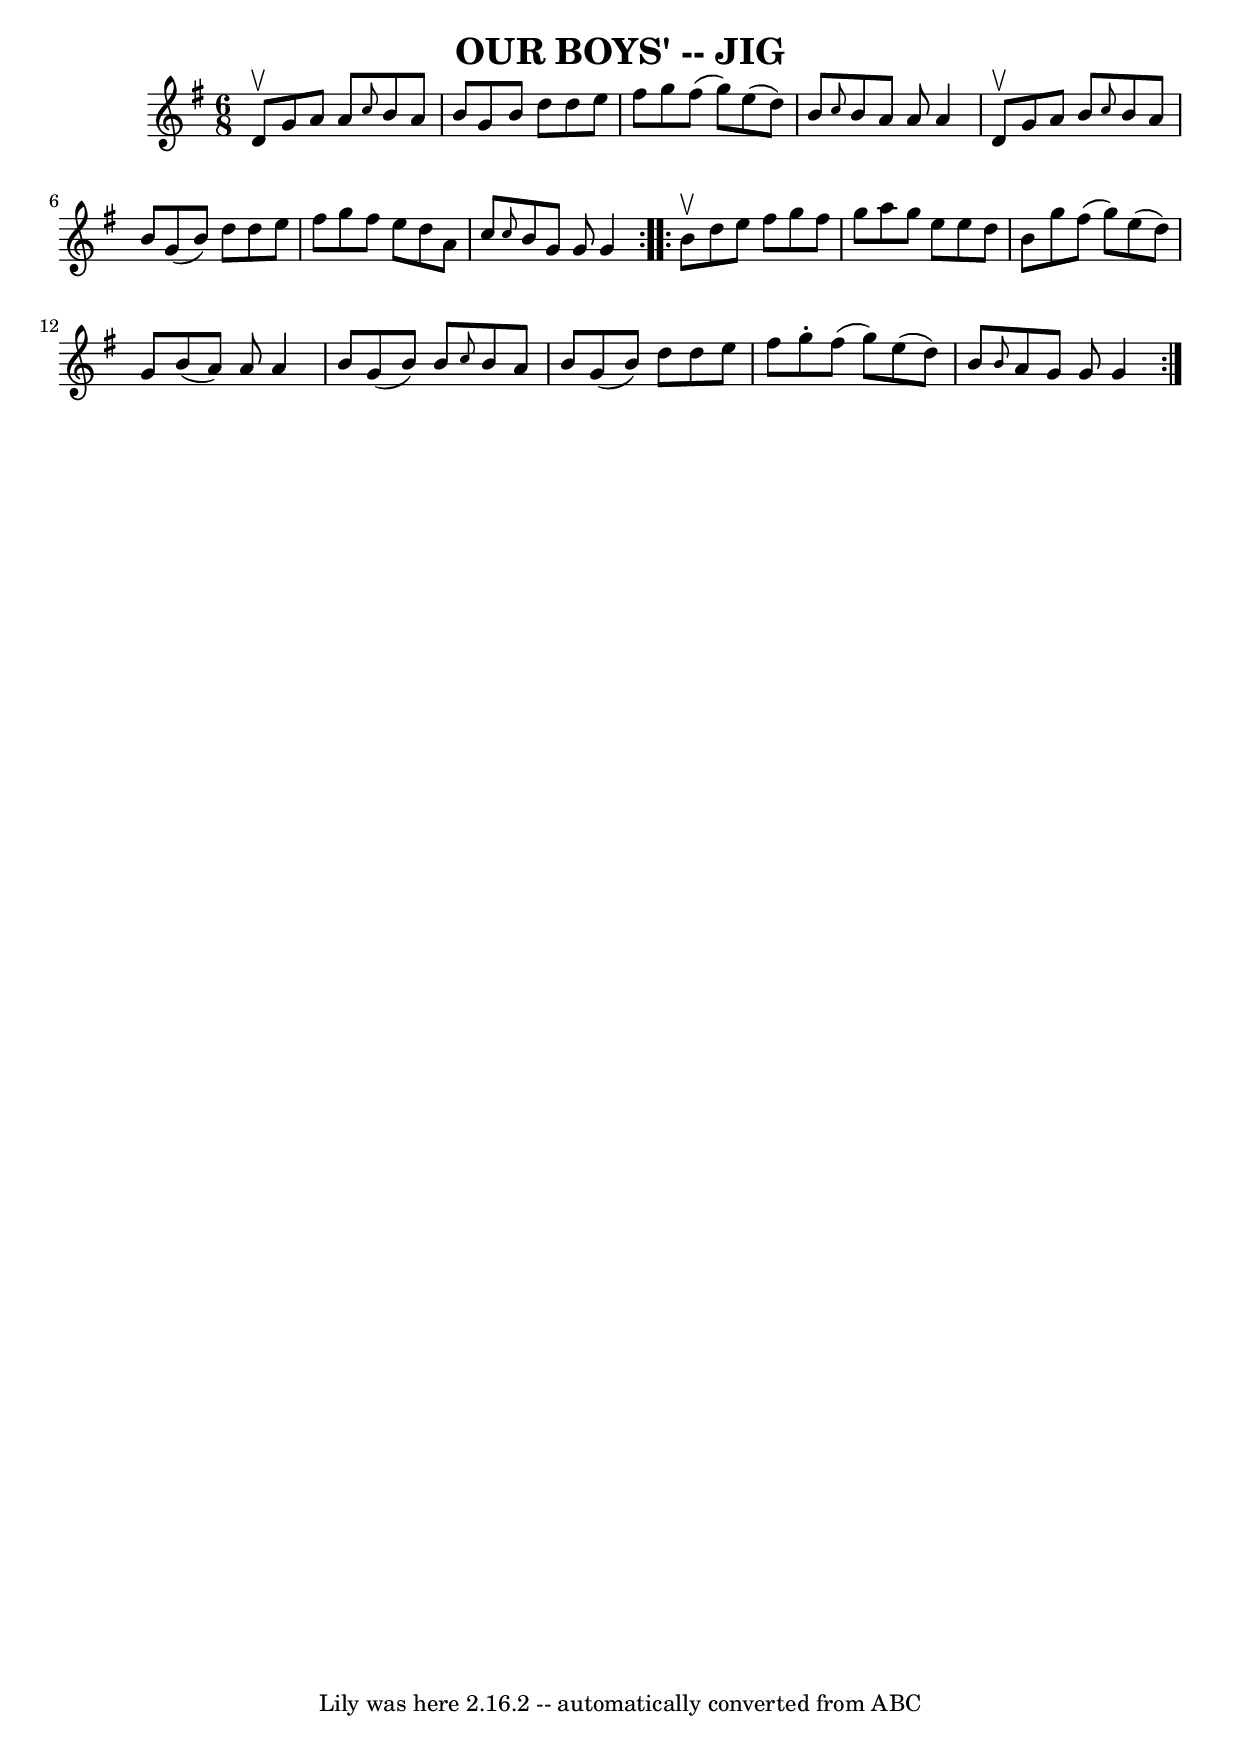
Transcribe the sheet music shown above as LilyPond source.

\version "2.7.40"
\include "Mammoth.ily"
\header {
	%% book = "Ryan's Mammoth Collection of Fiddle Tunes"
	crossRefNumber = "1"
	footnotes = ""
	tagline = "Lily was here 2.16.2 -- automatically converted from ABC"
	title = "OUR BOYS' -- JIG"
}
voicedefault =  {


\repeat volta 2 {
\time 6/8 
\key g \major d'8^\upbow       |
 g'8 a'8 a'8  
\grace { c''8  } b'8 a'8 b'8    |
 g'8 b'8 d''8    
d''8 e''8 fis''8    |
 g''8 fis''8 (g''8) e''8 (
d''8) b'8    |
 \grace { c''8  } b'8 a'8 a'8 a'4    
d'8^\upbow   |
     |
 g'8 a'8 b'8  \grace { c''8  }   
b'8 a'8 b'8    |
 g'8 (b'8) d''8 d''8 e''8    
fis''8    |
 g''8 fis''8 e''8 d''8 a'8 c''8    |
 
\grace { c''8  } b'8 g'8 g'8 g'4    }     \repeat volta 2 { b'8 
^\upbow       |
 d''8 e''8 fis''8 g''8 fis''8 g''8    
|
 a''8 g''8 e''8 e''8 d''8 b'8    |
 g''8    
fis''8 (g''8) e''8 (d''8) g'8    |
 b'8 (a'8)   
a'8 a'4 b'8    |
     |
 g'8 (b'8) b'8  \grace {    
c''8  } b'8 a'8 b'8    |
 g'8 (b'8) d''8 d''8    
e''8 fis''8    |
 g''8 -. fis''8 (g''8) e''8 (d''8)  
 b'8    |
 \grace { b'8  } a'8 g'8 g'8 g'4    }   
}

\score{
    <<

	\context Staff="default"
	{
	    \voicedefault 
	}

    >>
	\layout {
	}
	\midi {}
}
